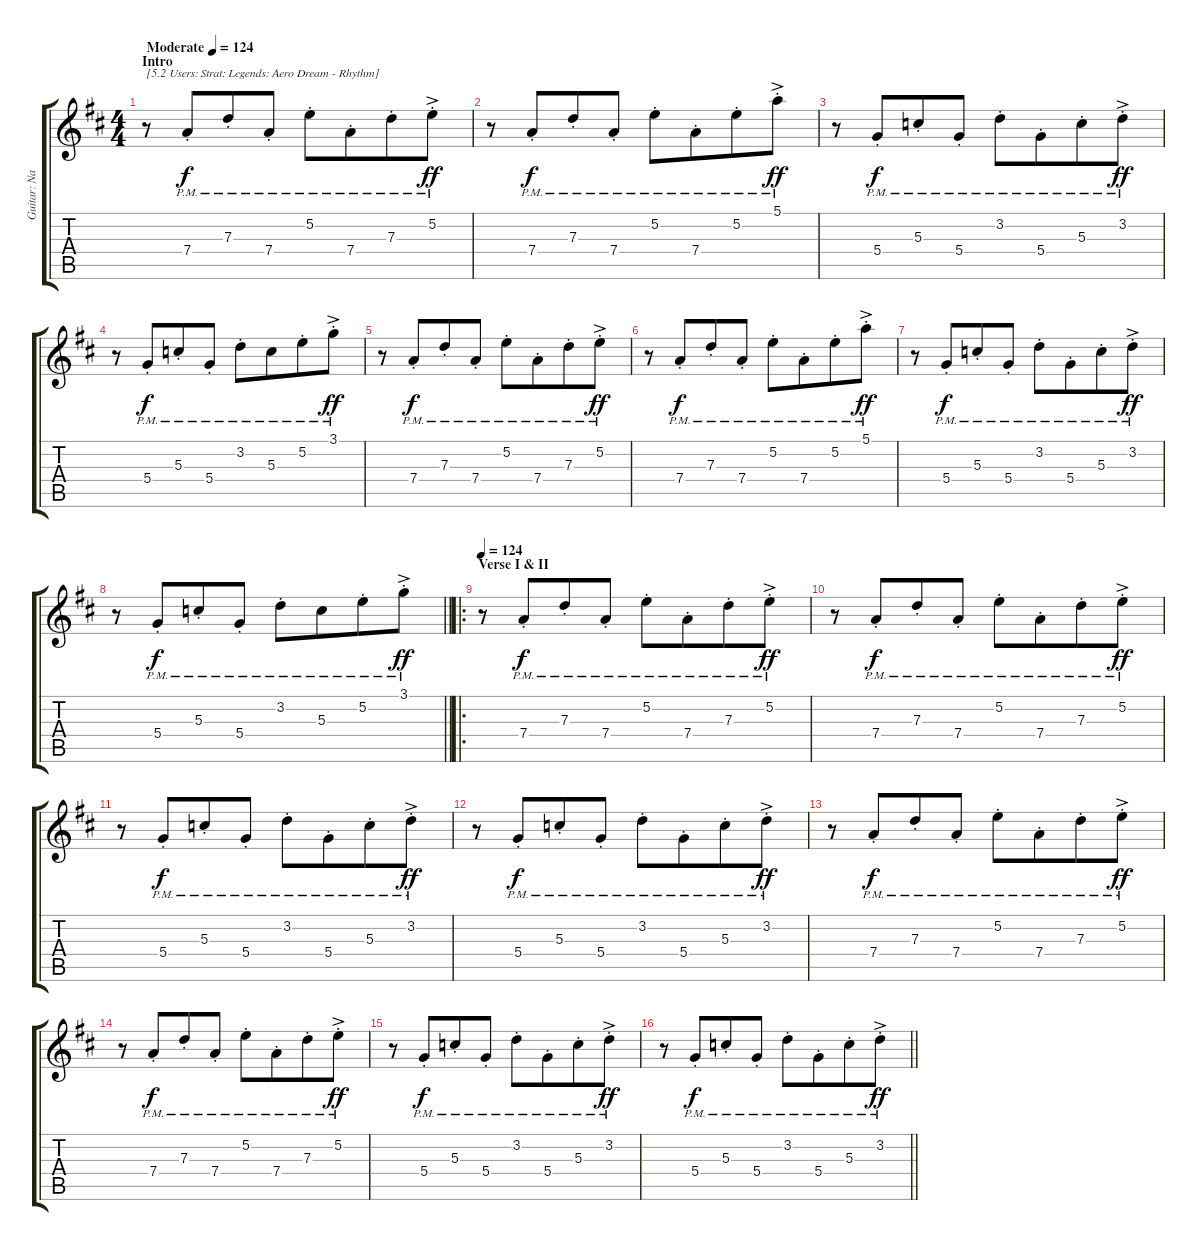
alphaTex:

\track ("Guitar: Nancy" "Guitar: Na") {instrument overdrivenguitar}
\staff {score tabs}
\tuning (E4 B3 G3 D3 A2 E2) {hide}
\ts (4 4)
\section ("" "Intro")
\tempo (124 "Moderate")
\clef g2
\ks d
r.8{txt "[5.2 Users: Strat: Legends: Aero Dream - Rhythm]" dy f instrument overdrivenguitar} 7.4{pm st}.8{beam Up beam merge} 7.3{pm st}.8{beam Up} 7.4{pm st}.8{beam Up} 5.2{pm st}.8 7.4{pm st}.8{beam merge} 7.3{pm st}.8 5.2{ac pm st}.8{dy ff} |
r.8 7.4{pm st}.8{dy f beam Up beam merge} 7.3{pm st}.8{beam Up} 7.4{pm st}.8{beam Up} 5.2{pm st}.8 7.4{pm st}.8{beam merge} 5.2{pm st}.8 5.1{ac pm st}.8{dy ff} |
r.8 5.4{pm st}.8{dy f beam Up beam merge} 5.3{pm st}.8{beam Up} 5.4{pm st}.8{beam Up} 3.2{pm st}.8 5.4{pm st}.8{beam merge} 5.3{pm st}.8 3.2{ac pm st}.8{dy ff} |
r.8 5.4{pm st}.8{dy f beam Up beam merge} 5.3{pm st}.8{beam Up} 5.4{pm st}.8{beam Up} 3.2{pm st}.8 5.3{pm}.8{beam merge} 5.2{pm st}.8 3.1{ac pm st}.8{dy ff} |
r.8 7.4{pm st}.8{dy f beam Up beam merge} 7.3{pm st}.8{beam Up} 7.4{pm st}.8{beam Up} 5.2{pm st}.8 7.4{pm st}.8{beam merge} 7.3{pm st}.8 5.2{ac pm st}.8{dy ff} |
r.8 7.4{pm st}.8{dy f beam Up beam merge} 7.3{pm st}.8{beam Up} 7.4{pm st}.8{beam Up} 5.2{pm st}.8 7.4{pm st}.8{beam merge} 5.2{pm st}.8 5.1{ac pm st}.8{dy ff} |
r.8 5.4{pm st}.8{dy f beam Up beam merge} 5.3{pm st}.8{beam Up} 5.4{pm st}.8{beam Up} 3.2{pm st}.8 5.4{pm st}.8{beam merge} 5.3{pm st}.8 3.2{ac pm st}.8{dy ff} |
\barLineRight lightlight
r.8 5.4{pm st}.8{dy f beam Up beam merge} 5.3{pm st}.8{beam Up} 5.4{pm st}.8{beam Up} 3.2{pm st}.8 5.3{pm}.8{beam merge} 5.2{pm st}.8 3.1{ac pm st}.8{dy ff} |
\ro
\section ("" "Verse I & II")
\tempo 124
r.8 7.4{pm st}.8{dy f beam Up beam merge} 7.3{pm st}.8{beam Up} 7.4{pm st}.8{beam Up} 5.2{pm st}.8 7.4{pm st}.8{beam merge} 7.3{pm st}.8 5.2{ac pm st}.8{dy ff} |
r.8 7.4{pm st}.8{dy f beam Up beam merge} 7.3{pm st}.8{beam Up} 7.4{pm st}.8{beam Up} 5.2{pm st}.8 7.4{pm st}.8{beam merge} 7.3{pm st}.8 5.2{ac pm st}.8{dy ff} |
r.8 5.4{pm st}.8{dy f beam Up beam merge} 5.3{pm st}.8{beam Up} 5.4{pm st}.8{beam Up} 3.2{pm st}.8 5.4{pm st}.8{beam merge} 5.3{pm st}.8 3.2{ac pm st}.8{dy ff} |
r.8 5.4{pm st}.8{dy f beam Up beam merge} 5.3{pm st}.8{beam Up} 5.4{pm st}.8{beam Up} 3.2{pm st}.8 5.4{pm st}.8{beam merge} 5.3{pm st}.8 3.2{ac pm st}.8{dy ff} |
r.8 7.4{pm st}.8{dy f beam Up beam merge} 7.3{pm st}.8{beam Up} 7.4{pm st}.8{beam Up} 5.2{pm st}.8 7.4{pm st}.8{beam merge} 7.3{pm st}.8 5.2{ac pm st}.8{dy ff} |
r.8 7.4{pm st}.8{dy f beam Up beam merge} 7.3{pm st}.8{beam Up} 7.4{pm st}.8{beam Up} 5.2{pm st}.8 7.4{pm st}.8{beam merge} 7.3{pm st}.8 5.2{ac pm st}.8{dy ff} |
r.8 5.4{pm st}.8{dy f beam Up beam merge} 5.3{pm st}.8{beam Up} 5.4{pm st}.8{beam Up} 3.2{pm st}.8 5.4{pm st}.8{beam merge} 5.3{pm st}.8 3.2{ac pm st}.8{dy ff} |
\barLineRight lightlight
r.8 5.4{pm st}.8{dy f beam Up beam merge} 5.3{pm st}.8{beam Up} 5.4{pm st}.8{beam Up} 3.2{pm st}.8 5.4{pm st}.8{beam merge} 5.3{pm st}.8 3.2{ac pm st}.8{dy ff}
